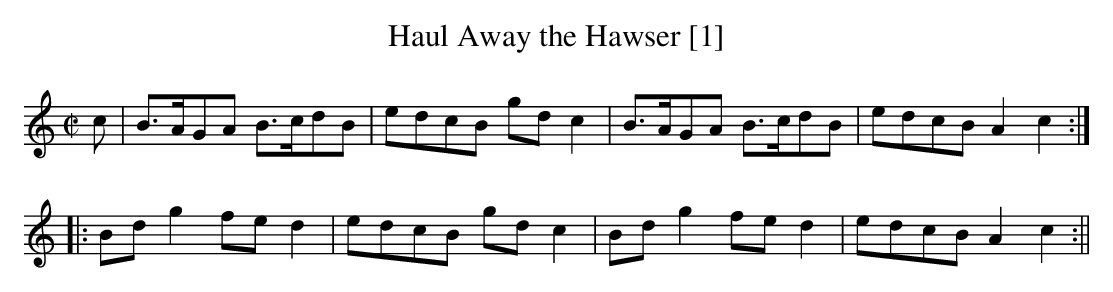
X:1
T:Haul Away the Hawser [1]
M:C|
L:1/8
K:Gmix
c|B>AGA B>cdB|edcB gdc2|B>AGA B>cdB|edcB A2c2:|
|:Bd g2 fe d2|edcB gdc2|Bd g2 fe d2|edcB A2c2:||
